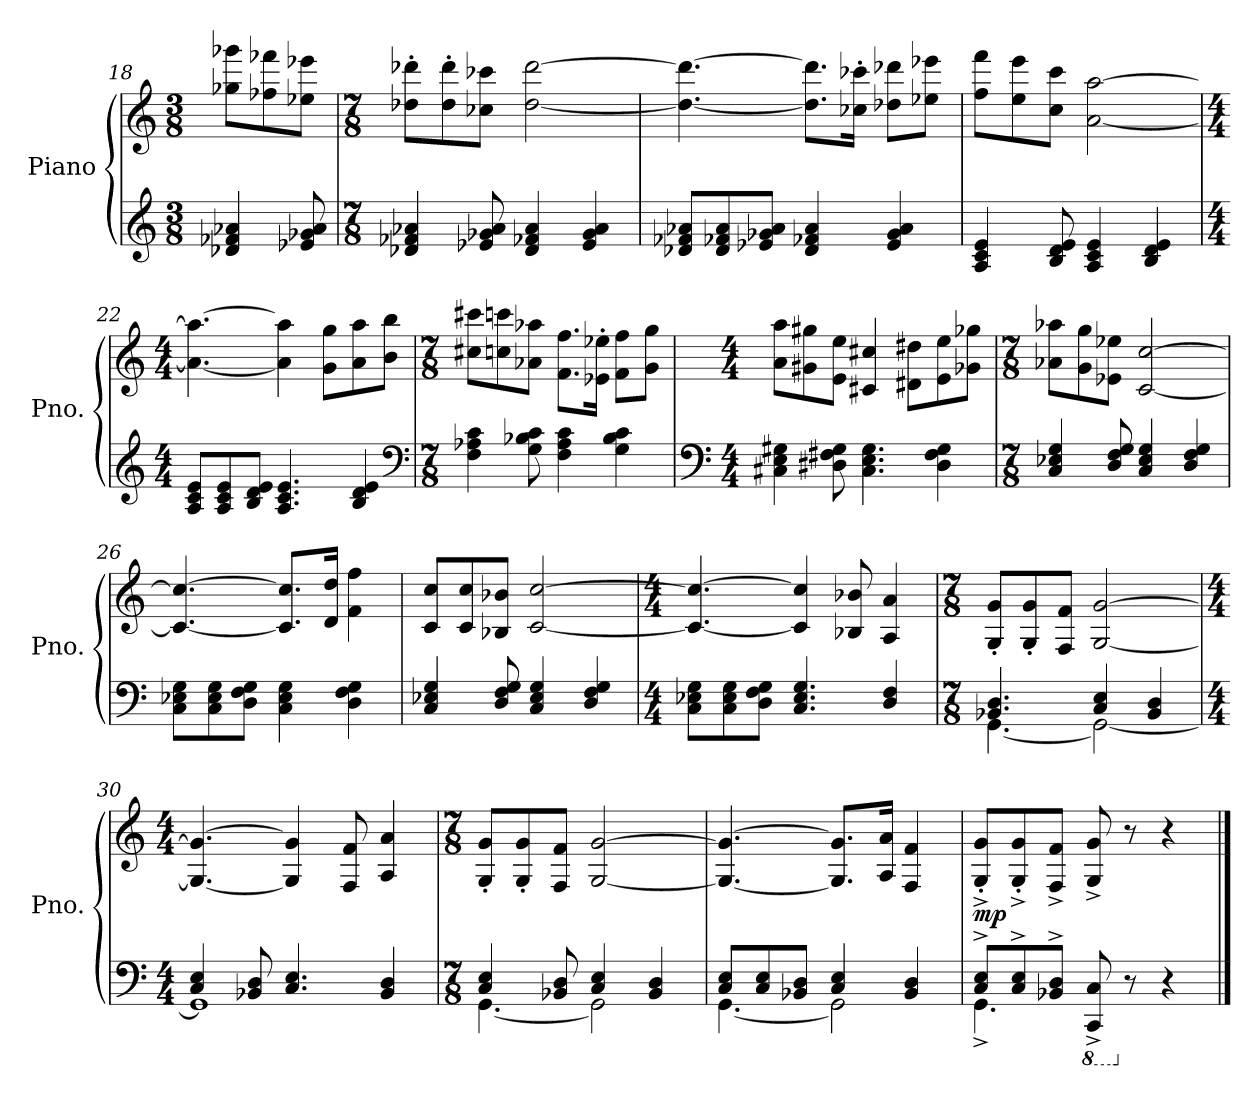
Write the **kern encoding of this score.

**kern	**kern	**dynam
*part1	*part1	*part1
*staff2	*staff1	*staff1/2
*I"Piano	*	*
*I'Pno.	*	*
*clefG2	*clefG2	*
*k[]	*k[]	*
*M3/8	*M3/8	*
=18	=18	=18
4d-X/ 4f-X/ 4a-X/	8gg-X\ 8ggg-X\L	.
.	8ff-X\ 8fff-X\	.
8e-X/ 8g-X/ 8a-/	8ee-X\ 8eee-X\J	.
!!LO:LB:g=z
=19	=19	=19
*M7/8	*M7/8	*
4d-X/ 4f-X/ 4a-X/	8dd-X\' 8ddd-X\'L	.
.	8dd-\' 8ddd-\'	.
8e-X/ 8g-X/ 8a-/	8cc-X\ 8ccc-X\J	.
4d-/ 4f-X/ 4a-/	[2dd-\ [2ddd-\	.
4e-/ 4g-/ 4a-/	.	.
=20	=20	=20
8d-X/ 8f-X/ 8a-X/L	4.dd-\_ 4.ddd-\_	.
8d-/ 8f-X/ 8a-/	.	.
8e-X/ 8g-X/ 8a-/J	.	.
4d-/ 4f-X/ 4a-/	8.dd-\] 8.ddd-\]L	.
.	16cc-X\' 16ccc-X\'Jk	.
4e-/ 4g-/ 4a-/	8dd-X\ 8ddd-X\L	.
.	8ee-X\ 8eee-X\J	.
=21	=21	=21
4A/ 4c/ 4e/	8ff\ 8fff\L	.
.	8ee\ 8eee\	.
8B/ 8d/ 8e/	8cc\ 8ccc\J	.
4A/ 4c/ 4e/	[2a\ [2aa\	.
4B/ 4d/ 4e/	.	.
!!LO:PB:g=z
=22	=22	=22
*M4/4	*M4/4	*
8A/ 8c/ 8e/L	4.a\_ 4.aa\_	.
8A/ 8c/ 8e/	.	.
8B/ 8d/ 8e/J	.	.
4.A/ 4.c/ 4.e/	4a\] 4aa\]	.
.	8g\ 8gg\L	.
4B/ 4d/ 4e/	8a\ 8aa\	.
*clefF4	*	*
.	8b\ 8bb\J	.
=23	=23	=23
*M7/8	*M7/8	*
4F\ 4A-X\ 4c\	8cc#X\ 8ccc#X\L	.
.	8ccn\ 8cccn\	.
8G\ 8B-X\ 8c\	8a-X\ 8aa-X\J	.
4F\ 4A-\ 4c\	8.f\ 8.ff\L	.
.	16e-X\' 16ee-X\'Jk	.
4G\ 4B-\ 4c\	8f\ 8ff\L	.
.	8g\ 8gg\J	.
=24	=24	=24
*clefF4	*	*
*M4/4	*M4/4	*
4C#X\ 4E\ 4G#X\	8a\ 8aa\L	.
.	8g#X\ 8gg#X\	.
8D#X\ 8F#X\ 8G#\	8e\ 8ee\J	.
4.C#\ 4.E\ 4.G#\	4c#X/ 4cc#X/	.
.	8d#X\ 8dd#X\L	.
4D#\ 4F#\ 4G#\	8e\ 8ee\	.
.	8g-X\ 8gg-X\J	.
=25	=25	=25
*M7/8	*M7/8	*
4C/ 4E-X/ 4G/	8a-X\ 8aa-X\L	.
.	8g\ 8gg\	.
8D/ 8F/ 8G/	8e-X\ 8ee-X\J	.
4C/ 4E-/ 4G/	[2c/ [2cc/	.
4D/ 4F/ 4G/	.	.
!!LO:LB:g=z
=26	=26	=26
8C\ 8E-X\ 8G\L	4.c/_ 4.cc/_	.
8C\ 8E-\ 8G\	.	.
8D\ 8F\ 8G\J	.	.
4C\ 4E-\ 4G\	8.c/] 8.cc/]L	.
.	16d/ 16dd/Jk	.
4D\ 4F\ 4G\	4f\ 4ff\	.
=27	=27	=27
4C/ 4E-X/ 4G/	8c/ 8cc/L	.
.	8c/ 8cc/	.
8D/ 8F/ 8G/	8B-X/ 8b-X/J	.
4C/ 4E-/ 4G/	[2c/ [2cc/	.
4D/ 4F/ 4G/	.	.
=28	=28	=28
*M4/4	*M4/4	*
8C\ 8E-X\ 8G\L	4.c/_ 4.cc/_	.
8C\ 8E-\ 8G\	.	.
8D\ 8F\ 8G\J	.	.
4.C/ 4.E-/ 4.G/	4c/] 4cc/]	.
.	8B-X/ 8b-X/	.
4D/ 4F/	4A/ 4a/	.
=29	=29	=29
*M7/8	*M7/8	*
*^	*	*
4.BB-X/ 4.D/	[4.GG\	8G/' 8g/'L	.
.	.	8G/' 8g/'	.
.	.	8F/ 8f/J	.
4C/ 4E/	2GG\_	[2G/ [2g/	.
4BB-/ 4D/	.	.	.
=30	=30	=30	=30
*M4/4	*	*M4/4	*
4C/ 4E/	1GG]	4.G/_ 4.g/_	.
8BB-X/ 8D/	.	.	.
4.C/ 4.E/	.	4G/] 4g/]	.
.	.	8F/ 8f/	.
4BB-/ 4D/	.	4A/ 4a/	.
!!LO:LB:g=z
=31	=31	=31	=31
*M7/8	*	*M7/8	*
4C/ 4E/	[4.GG\	8G/' 8g/'L	.
.	.	8G/' 8g/'	.
8BB-X/ 8D/	.	8F/ 8f/J	.
4C/ 4E/	2GG\]	[2G/ [2g/	.
4BB-/ 4D/	.	.	.
=32	=32	=32	=32
8C/ 8E/L	[4.GG\	4.G/_ 4.g/_	.
8C/ 8E/	.	.	.
8BB-X/ 8D/J	.	.	.
4C/ 4E/	2GG\]	8.G/] 8.g/]L	.
.	.	16A/ 16a/Jk	.
4BB-/ 4D/	.	4F/ 4f/	.
=33	=33	=33	=33
!	!	!	!LO:DY:b
8C/^ 8E/^L	4.GG^\	8G/'^ 8g/'^L	mp
8C/^ 8E/^	.	8G/'^ 8g/'^	.
8BB-X/^ 8D/^J	.	8F/^ 8f/^J	.
*8ba	*	*	*
8CCC/^ 8CC/^	2ryy	8G/^ 8g/^	.
*X8ba	*	*	*
8r	.	8r	.
4r	.	4r	.
*v	*v	*	*
==	==	==
*-	*-	*-
